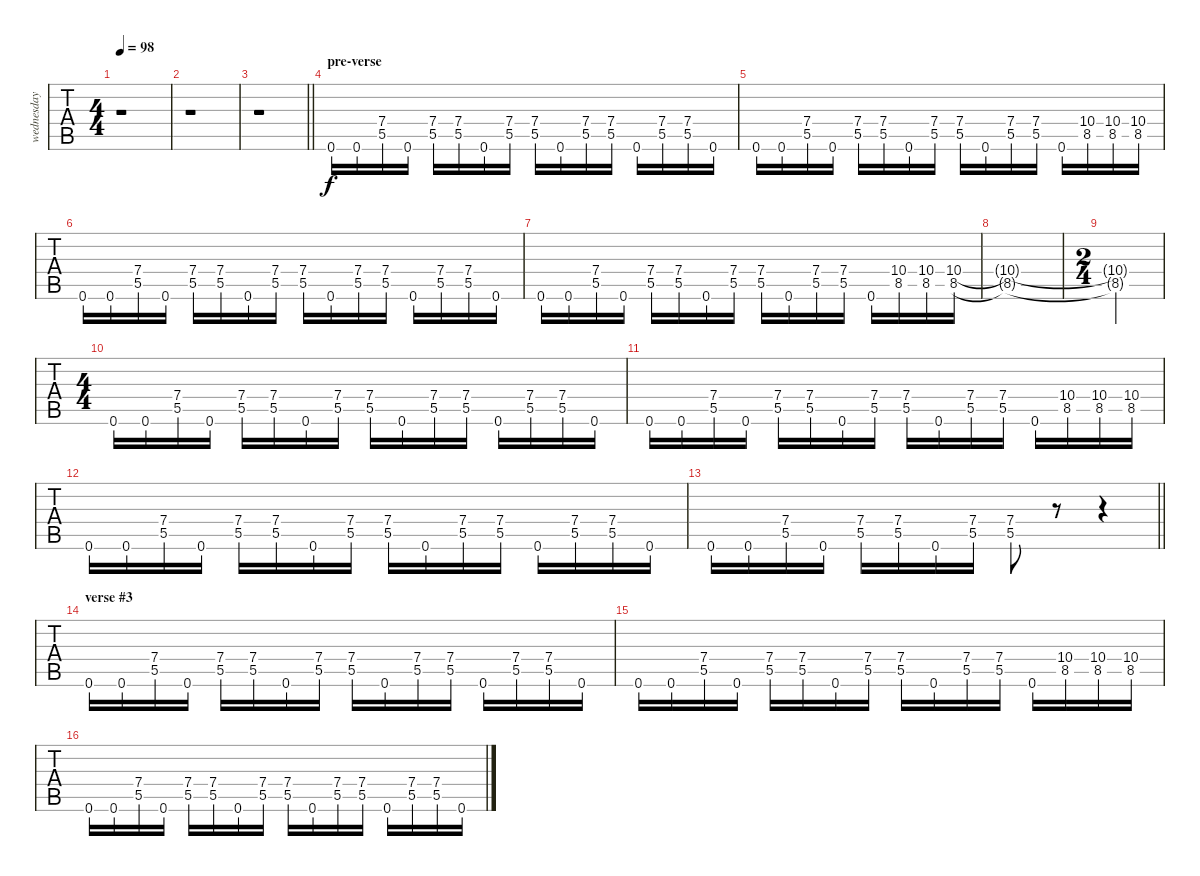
\track ("wednesday 13 - lead guitar" "wednesday ") {instrument distortionguitar}
\staff {tabs}
\tuning (D4 A3 F3 C3 G2 C2) {hide}
\ts (4 4)
\tempo 98
\clef g2
\ks c
r.1{dy f} |
r.1 |
\barLineRight lightlight
r.1 |
\section ("" "pre-verse")
0.6.16 0.6.16 (7.4 5.5).16 0.6.16 (7.4 5.5).16 (7.4 5.5).16 0.6.16 (7.4 5.5).16 (7.4 5.5).16 0.6.16 (7.4 5.5).16 (7.4 5.5).16 0.6.16 (7.4 5.5).16 (7.4 5.5).16 0.6.16 |
0.6.16 0.6.16 (7.4 5.5).16 0.6.16 (7.4 5.5).16 (7.4 5.5).16 0.6.16 (7.4 5.5).16 (7.4 5.5).16 0.6.16 (7.4 5.5).16 (7.4 5.5).16 0.6.16 (10.4 8.5).16 (10.4 8.5).16 (10.4 8.5).16 |
0.6.16 0.6.16 (7.4 5.5).16 0.6.16 (7.4 5.5).16 (7.4 5.5).16 0.6.16 (7.4 5.5).16 (7.4 5.5).16 0.6.16 (7.4 5.5).16 (7.4 5.5).16 0.6.16 (7.4 5.5).16 (7.4 5.5).16 0.6.16 |
0.6.16 0.6.16 (7.4 5.5).16 0.6.16 (7.4 5.5).16 (7.4 5.5).16 0.6.16 (7.4 5.5).16 (7.4 5.5).16 0.6.16 (7.4 5.5).16 (7.4 5.5).16 0.6.16 (10.4 8.5).16 (10.4 8.5).16 (10.4 8.5).16 |
(10.4{t} 8.5{t}).1 |
\ts (2 4)
(10.4{t} 8.5{t}).2 |
\ts (4 4)
0.6.16 0.6.16 (7.4 5.5).16 0.6.16 (7.4 5.5).16 (7.4 5.5).16 0.6.16 (7.4 5.5).16 (7.4 5.5).16 0.6.16 (7.4 5.5).16 (7.4 5.5).16 0.6.16 (7.4 5.5).16 (7.4 5.5).16 0.6.16 |
0.6.16 0.6.16 (7.4 5.5).16 0.6.16 (7.4 5.5).16 (7.4 5.5).16 0.6.16 (7.4 5.5).16 (7.4 5.5).16 0.6.16 (7.4 5.5).16 (7.4 5.5).16 0.6.16 (10.4 8.5).16 (10.4 8.5).16 (10.4 8.5).16 |
0.6.16 0.6.16 (7.4 5.5).16 0.6.16 (7.4 5.5).16 (7.4 5.5).16 0.6.16 (7.4 5.5).16 (7.4 5.5).16 0.6.16 (7.4 5.5).16 (7.4 5.5).16 0.6.16 (7.4 5.5).16 (7.4 5.5).16 0.6.16 |
\barLineRight lightlight
0.6.16 0.6.16 (7.4 5.5).16 0.6.16 (7.4 5.5).16 (7.4 5.5).16 0.6.16 (7.4 5.5).16 (7.4 5.5).8 r.8 r.4 |
\section ("" "verse #3")
0.6.16 0.6.16 (7.4 5.5).16 0.6.16 (7.4 5.5).16 (7.4 5.5).16 0.6.16 (7.4 5.5).16 (7.4 5.5).16 0.6.16 (7.4 5.5).16 (7.4 5.5).16 0.6.16 (7.4 5.5).16 (7.4 5.5).16 0.6.16 |
0.6.16 0.6.16 (7.4 5.5).16 0.6.16 (7.4 5.5).16 (7.4 5.5).16 0.6.16 (7.4 5.5).16 (7.4 5.5).16 0.6.16 (7.4 5.5).16 (7.4 5.5).16 0.6.16 (10.4 8.5).16 (10.4 8.5).16 (10.4 8.5).16 |
0.6.16 0.6.16 (7.4 5.5).16 0.6.16 (7.4 5.5).16 (7.4 5.5).16 0.6.16 (7.4 5.5).16 (7.4 5.5).16 0.6.16 (7.4 5.5).16 (7.4 5.5).16 0.6.16 (7.4 5.5).16 (7.4 5.5).16 0.6.16
